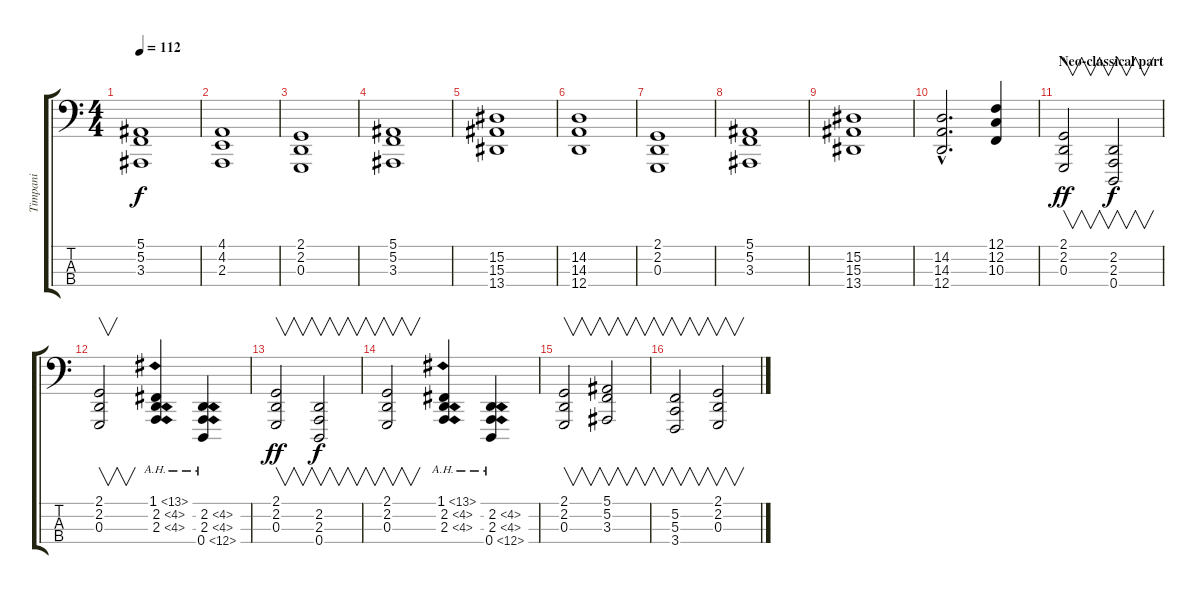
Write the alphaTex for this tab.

\track ("Timpani" "Timpani") {instrument timpani}
\staff {score tabs}
\tuning (F2 C2 G1 D1) {hide}
\ts (4 4)
\tempo 112
\clef f4
\ks c
(5.1 5.2 3.3).1{dy f volume 11 balance 8 instrument stringensemble2} |
(4.1 4.2 2.3).1 |
(2.1 2.2 0.3).1{volume 11 balance 8 instrument stringensemble2} |
(5.1 5.2 3.3).1{volume 11 balance 8 instrument stringensemble2} |
(15.2 15.3 13.4).1 |
(14.2 14.3 12.4).1 |
(2.1 2.2 0.3).1{volume 11 balance 8 instrument stringensemble2} |
(5.1 5.2 3.3).1{volume 11 balance 8 instrument stringensemble2} |
(15.2 15.3 13.4).1 |
(14.2{hac} 14.3{hac} 12.4{hac}).2{d} (12.1 12.2 10.3).4 |
\section ("" "Neo-classical part")
(2.1 2.2 0.3).2{v dy ff instrument contrabass} (2.2 2.3 0.4).2{v dy f} |
(2.1 2.2 0.3).2{v} (1.1{ah 12} 2.2{ah 2} 2.3{ah 2}).4 (2.2{ah 2} 2.3{ah 2} 0.4{ah 12}).4 |
(2.1 2.2 0.3).2{v dy ff instrument contrabass} (2.2 2.3 0.4).2{v dy f} |
(2.1 2.2 0.3).2{v} (1.1{ah 12} 2.2{ah 2} 2.3{ah 2}).4 (2.2{ah 2} 2.3{ah 2} 0.4{ah 12}).4 |
(2.1 2.2 0.3).2{v} (5.1 5.2 3.3).2{v} |
(5.2 5.3 3.4).2{v} (2.1 2.2 0.3).2{v}
